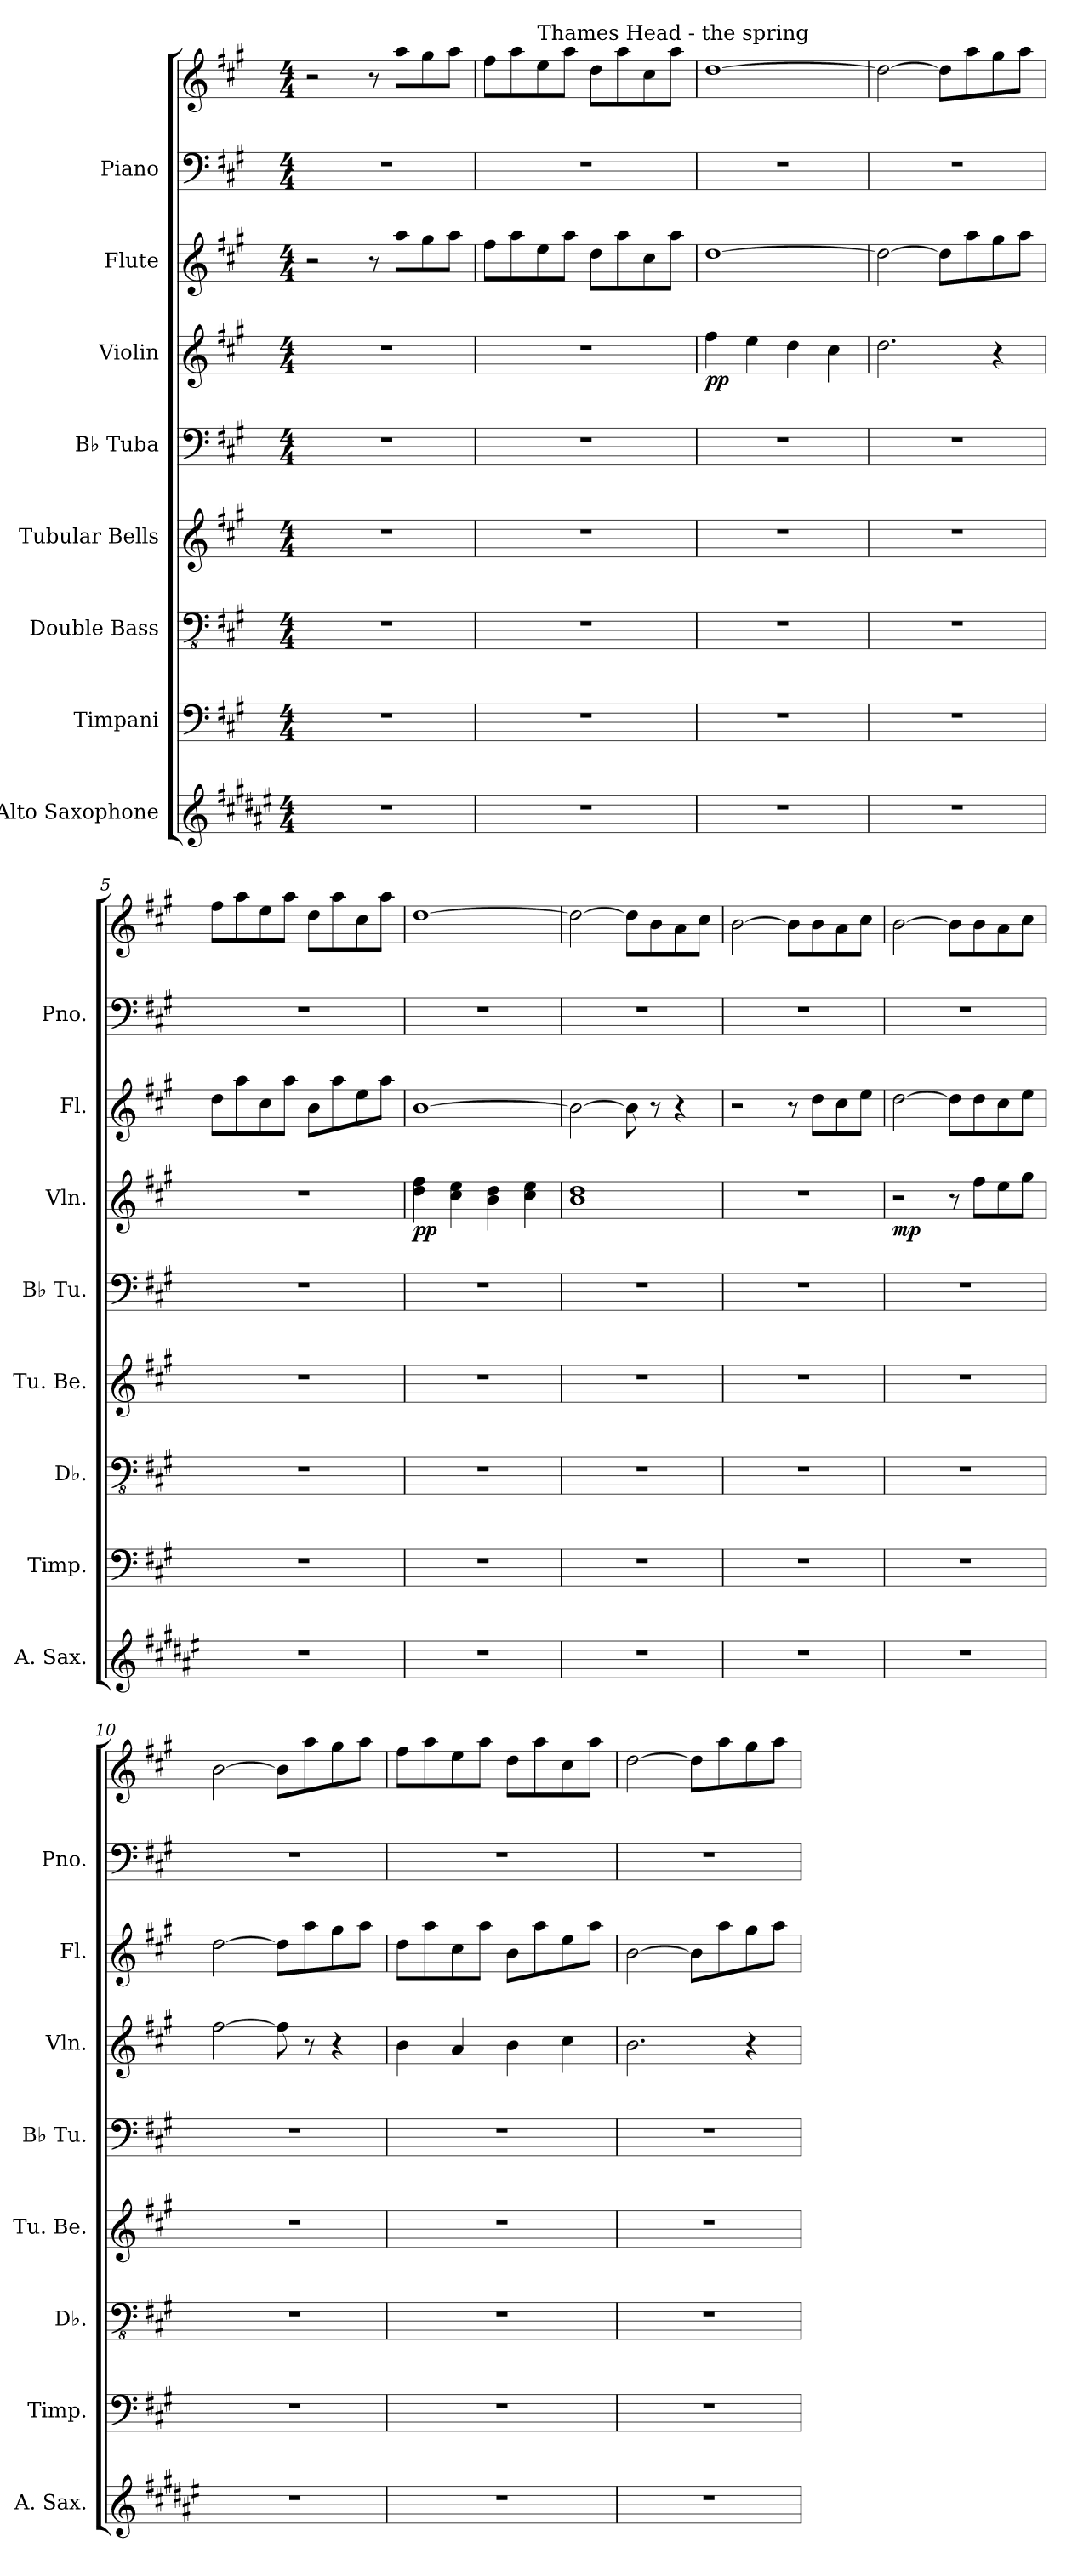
**kern	**kern	**kern	**kern	**kern	**kern	**dynam	**kern	**kern	**kern
*part8	*part7	*part6	*part5	*part4	*part3	*part3	*part2	*part1	*part1
*staff9	*staff8	*staff7	*staff6	*staff5	*staff4	*staff4	*staff3	*staff2	*staff1
*I"Alto Saxophone	*I"Timpani	*I"Double Bass	*I"Tubular Bells	*I"B♭ Tuba	*I"Violin	*	*I"Flute	*I"Piano	*
*I'A. Sax.	*I'Timp.	*I'Db.	*I'Tu. Be.	*I'B♭ Tu.	*I'Vln.	*	*I'Fl.	*I'Pno.	*
*clefG2	*clefF4	*clefFv4	*clefG2	*clefF4	*clefG2	*	*clefG2	*clefF4	*clefG2
*ITrd5c9	*	*ITrd7c12	*	*	*	*	*	*	*
*k[f#c#g#]	*k[f#c#g#]	*k[f#c#g#]	*k[f#c#g#]	*k[f#c#g#]	*k[f#c#g#]	*	*k[f#c#g#]	*k[f#c#g#]	*k[f#c#g#]
*M4/4	*M4/4	*M4/4	*M4/4	*M4/4	*M4/4	*	*M4/4	*M4/4	*M4/4
*MM120	*MM120	*MM120	*MM120	*MM120	*MM120	*	*MM120	*MM120	*MM120
=1	=1	=1	=1	=1	=1	=1	=1	=1	=1
1r	1r	1r	1r	1r	1r	.	2r	1r	2r
.	.	.	.	.	.	.	8r	.	8r
.	.	.	.	.	.	.	8aa\L	.	8aa\L
.	.	.	.	.	.	.	8gg#\	.	8gg#\
.	.	.	.	.	.	.	8aa\J	.	8aa\J
=2	=2	=2	=2	=2	=2	=2	=2	=2	=2
1r	1r	1r	1r	1r	1r	.	8ff#\L	1r	8ff#\L
.	.	.	.	.	.	.	8aa\	.	8aa\
!	!	!	!	!	!	!	!	!	!LO:TX:a:t=Thames Head - the spring
.	.	.	.	.	.	.	8ee\	.	8ee\
.	.	.	.	.	.	.	8aa\J	.	8aa\J
.	.	.	.	.	.	.	8dd\L	.	8dd\L
.	.	.	.	.	.	.	8aa\	.	8aa\
.	.	.	.	.	.	.	8cc#\	.	8cc#\
.	.	.	.	.	.	.	8aa\J	.	8aa\J
=3	=3	=3	=3	=3	=3	=3	=3	=3	=3
!	!	!	!	!	!	!LO:DY:b	!	!	!
1r	1r	1r	1r	1r	4ff#\	pp	[1dd	1r	[1dd
.	.	.	.	.	4ee\	.	.	.	.
.	.	.	.	.	4dd\	.	.	.	.
.	.	.	.	.	4cc#\	.	.	.	.
=4	=4	=4	=4	=4	=4	=4	=4	=4	=4
1r	1r	1r	1r	1r	2.dd\	.	2dd\_	1r	2dd\_
.	.	.	.	.	.	.	8dd\L]	.	8dd\L]
.	.	.	.	.	.	.	8aa\	.	8aa\
.	.	.	.	.	4r	.	8gg#\	.	8gg#\
.	.	.	.	.	.	.	8aa\J	.	8aa\J
=5	=5	=5	=5	=5	=5	=5	=5	=5	=5
1r	1r	1r	1r	1r	1r	.	8dd\L	1r	8ff#\L
.	.	.	.	.	.	.	8aa\	.	8aa\
.	.	.	.	.	.	.	8cc#\	.	8ee\
.	.	.	.	.	.	.	8aa\J	.	8aa\J
.	.	.	.	.	.	.	8b\L	.	8dd\L
.	.	.	.	.	.	.	8aa\	.	8aa\
.	.	.	.	.	.	.	8ee\	.	8cc#\
.	.	.	.	.	.	.	8aa\J	.	8aa\J
!!LO:PB:g=z
=6	=6	=6	=6	=6	=6	=6	=6	=6	=6
!	!	!	!	!	!	!LO:DY:b	!	!	!
1r	1r	1r	1r	1r	4dd\ 4ff#\	pp	[1b	1r	[1dd
.	.	.	.	.	4cc#\ 4ee\	.	.	.	.
.	.	.	.	.	4b\ 4dd\	.	.	.	.
.	.	.	.	.	4cc#\ 4ee\	.	.	.	.
=7	=7	=7	=7	=7	=7	=7	=7	=7	=7
1r	1r	1r	1r	1r	1b 1dd	.	2b\_	1r	2dd\_
.	.	.	.	.	.	.	8b\]	.	8dd\L]
.	.	.	.	.	.	.	8r	.	8b\
.	.	.	.	.	.	.	4r	.	8a\
.	.	.	.	.	.	.	.	.	8cc#\J
=8	=8	=8	=8	=8	=8	=8	=8	=8	=8
1r	1r	1r	1r	1r	1r	.	2r	1r	[2b\
.	.	.	.	.	.	.	8r	.	8b\L]
.	.	.	.	.	.	.	8dd\L	.	8b\
.	.	.	.	.	.	.	8cc#\	.	8a\
.	.	.	.	.	.	.	8ee\J	.	8cc#\J
=9	=9	=9	=9	=9	=9	=9	=9	=9	=9
!	!	!	!	!	!	!LO:DY:b	!	!	!
1r	1r	1r	1r	1r	2r	mp	[2dd\	1r	[2b\
.	.	.	.	.	8r	.	8dd\L]	.	8b\L]
.	.	.	.	.	8ff#\L	.	8dd\	.	8b\
.	.	.	.	.	8ee\	.	8cc#\	.	8a\
.	.	.	.	.	8gg#\J	.	8ee\J	.	8cc#\J
=10	=10	=10	=10	=10	=10	=10	=10	=10	=10
1r	1r	1r	1r	1r	[2ff#\	.	[2dd\	1r	[2b\
.	.	.	.	.	8ff#\]	.	8dd\L]	.	8b\L]
.	.	.	.	.	8r	.	8aa\	.	8aa\
.	.	.	.	.	4r	.	8gg#\	.	8gg#\
.	.	.	.	.	.	.	8aa\J	.	8aa\J
=11	=11	=11	=11	=11	=11	=11	=11	=11	=11
1r	1r	1r	1r	1r	4b\	.	8dd\L	1r	8ff#\L
.	.	.	.	.	.	.	8aa\	.	8aa\
.	.	.	.	.	4a/	.	8cc#\	.	8ee\
.	.	.	.	.	.	.	8aa\J	.	8aa\J
.	.	.	.	.	4b\	.	8b\L	.	8dd\L
.	.	.	.	.	.	.	8aa\	.	8aa\
.	.	.	.	.	4cc#\	.	8ee\	.	8cc#\
.	.	.	.	.	.	.	8aa\J	.	8aa\J
!!LO:PB:g=z
=12	=12	=12	=12	=12	=12	=12	=12	=12	=12
1r	1r	1r	1r	1r	2.b\	.	[2b\	1r	[2dd\
.	.	.	.	.	.	.	8b\L]	.	8dd\L]
.	.	.	.	.	.	.	8aa\	.	8aa\
.	.	.	.	.	4r	.	8gg#\	.	8gg#\
.	.	.	.	.	.	.	8aa\J	.	8aa\J
=	=	=	=	=	=	=	=	=	=
*-	*-	*-	*-	*-	*-	*-	*-	*-	*-
